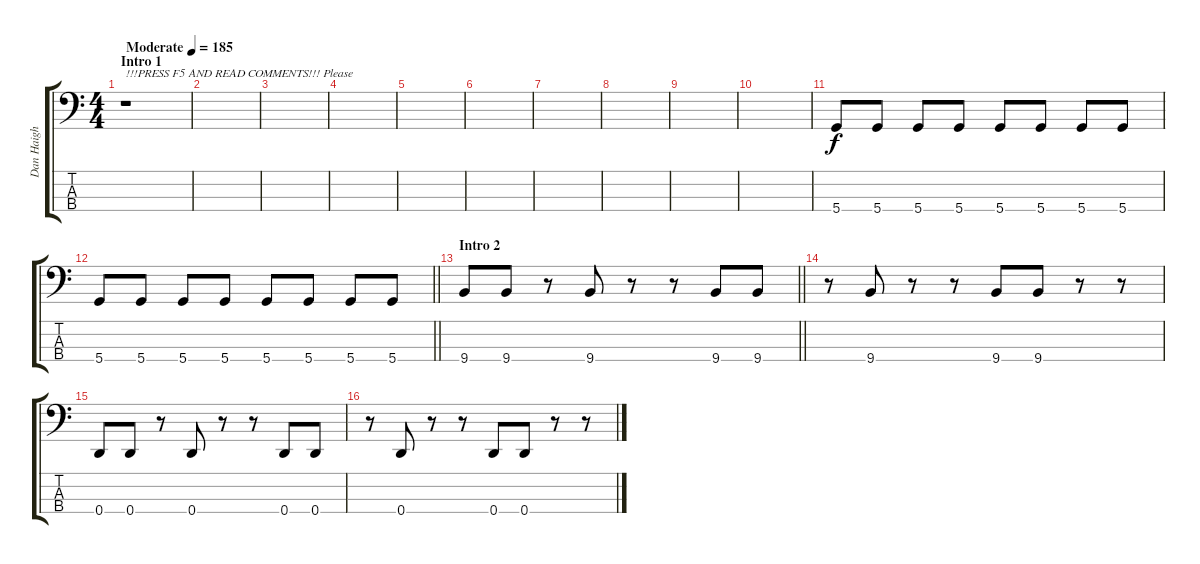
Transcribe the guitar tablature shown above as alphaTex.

\track ("Dan Haigh" "Dan Haigh") {instrument electricbasspick}
\staff {score tabs}
\tuning (G2 D2 A1 D1) {hide}
\ts (4 4)
\section ("" "Intro 1")
\tempo (185 "Moderate")
\clef f4
\ks c
r.1{txt "!!!PRESS F5 AND READ COMMENTS!!! Please" dy f instrument electricbasspick} |
|
|
|
|
|
|
|
|
|
5.4.8{volume 9 instrument electricbasspick} 5.4.8{volume 16} 5.4.8 5.4.8 5.4.8 5.4.8 5.4.8 5.4.8 |
\barLineRight lightlight
5.4.8 5.4.8 5.4.8 5.4.8 5.4.8 5.4.8 5.4.8 5.4.8 |
\section ("" "Intro 2")
\barLineRight lightlight
9.4.8 9.4.8 r.8 9.4.8 r.8 r.8 9.4.8 9.4.8 |
\section ("" "")
r.8 9.4.8 r.8 r.8 9.4.8 9.4.8 r.8 r.8 |
0.4.8 0.4.8 r.8 0.4.8 r.8 r.8 0.4.8 0.4.8 |
r.8 0.4.8 r.8 r.8 0.4.8 0.4.8 r.8 r.8
